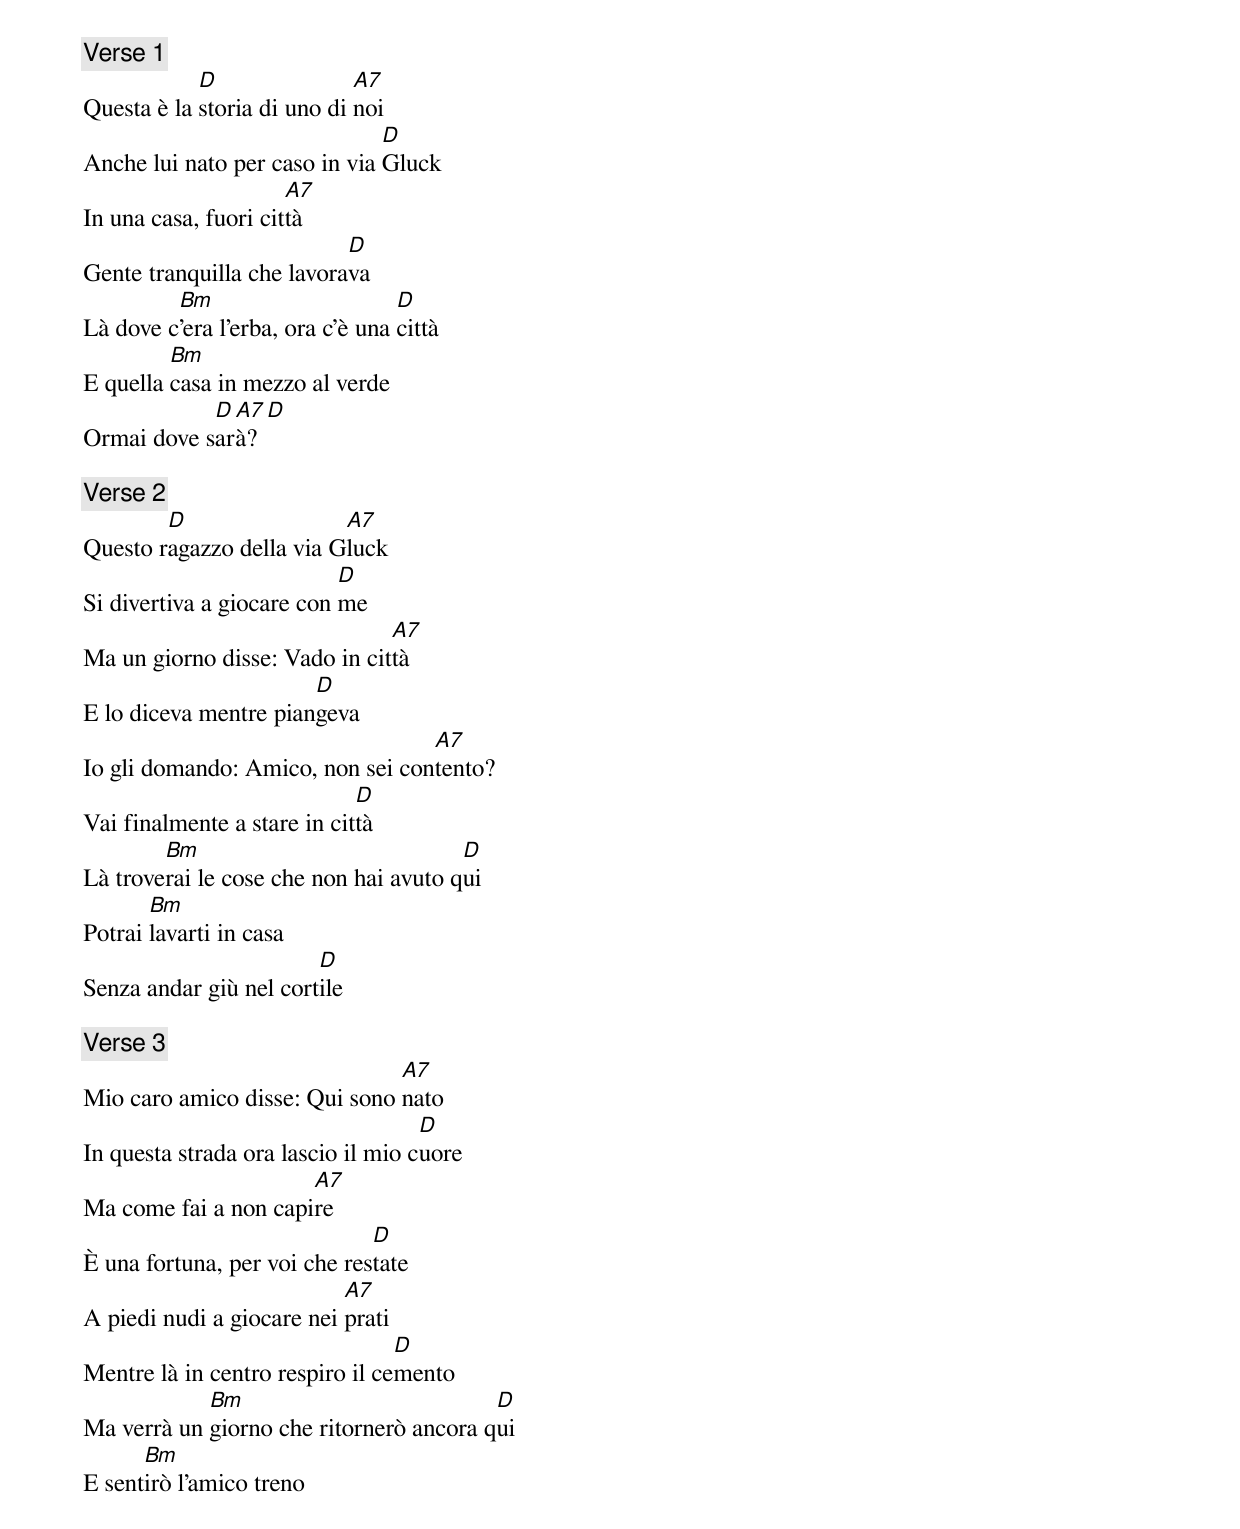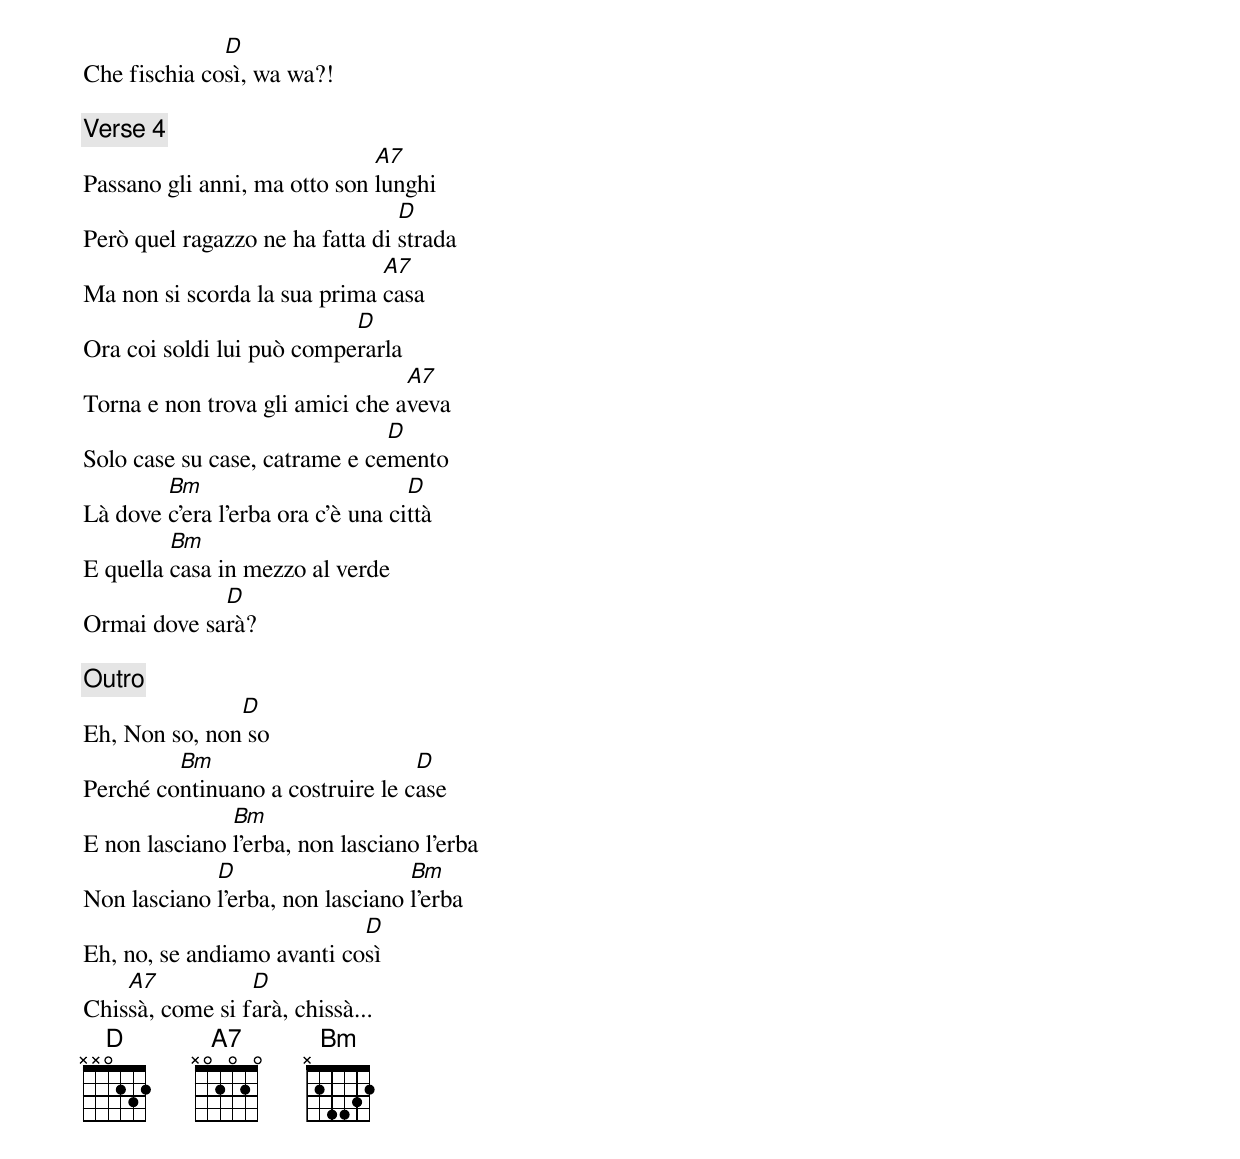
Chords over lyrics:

[Verse 1]
            D                A7
Questa è la storia di uno di noi
                               D
Anche lui nato per caso in via Gluck
                      A7
In una casa, fuori città
                           D
Gente tranquilla che lavorava
         Bm                       D
Là dove c'era l'erba, ora c'è una città
         Bm
E quella casa in mezzo al verde
            D A7 D
Ormai dove sarà?

[Verse 2]
        D                 A7
Questo ragazzo della via Gluck
                           D
Si divertiva a giocare con me
                               A7
Ma un giorno disse: Vado in città
                       D
E lo diceva mentre piangeva
                                  A7
Io gli domando: Amico, non sei contento?
                             D
Vai finalmente a stare in città
        Bm                             D
Là troverai le cose che non hai avuto qui
       Bm
Potrai lavarti in casa
                        D
Senza andar giù nel cortile

[Verse 3]
                               A7
Mio caro amico disse: Qui sono nato
                                    D
In questa strada ora lascio il mio cuore
                      A7
Ma come fai a non capire
                              D
È una fortuna, per voi che restate
                           A7
A piedi nudi a giocare nei prati
                                 D
Mentre là in centro respiro il cemento
            Bm                           D
Ma verrà un giorno che ritornerò ancora qui
      Bm
E sentirò l'amico treno
              D
Che fischia così, wa wa?!

[Verse 4]
                              A7
Passano gli anni, ma otto son lunghi
                                 D
Però quel ragazzo ne ha fatta di strada
                              A7
Ma non si scorda la sua prima casa
                           D
Ora coi soldi lui può comperarla
                                 A7
Torna e non trova gli amici che aveva
                               D
Solo case su case, catrame e cemento
        Bm                         D
Là dove c'era l'erba ora c'è una città
         Bm
E quella casa in mezzo al verde
             D
Ormai dove sarà?

[Outro]
               D
Eh, Non so, non so
         Bm                       D
Perché continuano a costruire le case
               Bm
E non lasciano l'erba, non lasciano l'erba
             D                    Bm
Non lasciano l'erba, non lasciano l'erba
                            D
Eh, no, se andiamo avanti così
    A7           D
Chissà, come si farà, chissà...
